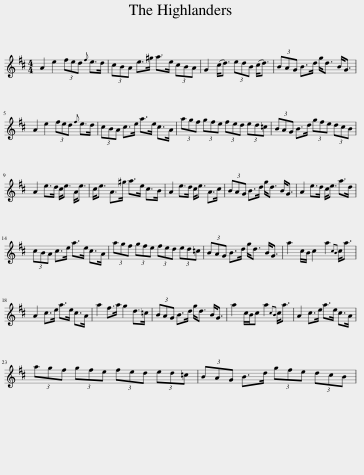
X:1
L:1/8
M:4/4
I:linebreak $
K:D
V:1 treble
V:1
 A2 e2 (3fed{f} e>d | (3cBA e>^g a>e (3cBA | G2 (c<d) (3edB (c<d) | (3BAG B>d g<d B<G |$ A2 e2 (3fed{f} e>d | %5
 (3cBA c>e a>e c>A | (3agf (3gfe (3fed (3ed=c | (3BAG B>d (3gfe (3dcB |$ A2 e>d c<e A<e | c<e A>^g a>e c>B | %10
 A2 e>d c<e A>c | (3BAG B>d g<d B<G | A2 e>d c<e a>d |$ (3cBA c>e a>e c>A | (3agf (3gfe (3fed (3ed=c | %15
 (3BAG B>d g<d B<G | a2 c/B/ c2 a2{cB} c<a |$ A2 c>e a>e c>A | a2 f>a g2 d>=c | (3BAG B>d g<d B<G | %20
 a2 c/B/c a2{cB} c<a | A2 c>e a>e c>A |$ (3agf (3gfe (3fed (3ed=c | (3BAG B>d (3gfe (3dcB | %24
